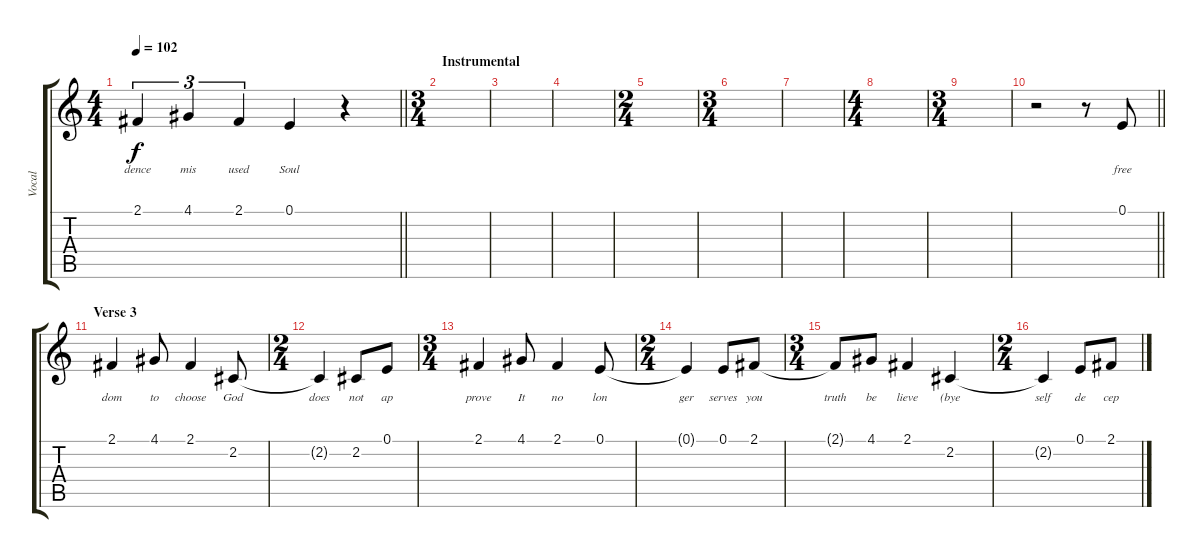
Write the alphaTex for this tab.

\track ("Vocal" "Vocal") {instrument acousticgrandpiano}
\staff {score tabs}
\tuning (E4 B3 G3 D3 A2 E2) {hide}
\ts (4 4)
\tempo 102
\clef g2
\barLineRight lightlight
\ks c
2.1{t}.4{tu (3 2) lyrics (0 "dence") lyrics (1 "") lyrics (2 "") lyrics (3 "") lyrics (4 "") dy f} 4.1.4{tu (3 2) lyrics (0 "mis") lyrics (1 "") lyrics (2 "") lyrics (3 "") lyrics (4 "")} 2.1.4{tu (3 2) lyrics (0 "used") lyrics (1 "") lyrics (2 "") lyrics (3 "") lyrics (4 "")} 0.1.4{lyrics (0 "Soul") lyrics (1 "") lyrics (2 "") lyrics (3 "") lyrics (4 "")} r.4 |
\ts (3 4)
\section ("" "Instrumental")
|
|
|
\ts (2 4)
|
\ts (3 4)
|
|
\ts (4 4)
|
\ts (3 4)
|
\barLineRight lightlight
r.2 r.8 0.1.8{lyrics (0 "free") lyrics (1 "") lyrics (2 "") lyrics (3 "") lyrics (4 "")} |
\section ("" "Verse 3")
2.1.4{lyrics (0 "dom") lyrics (1 "") lyrics (2 "") lyrics (3 "") lyrics (4 "")} 4.1.8{lyrics (0 "to") lyrics (1 "") lyrics (2 "") lyrics (3 "") lyrics (4 "")} 2.1.4{lyrics (0 "choose") lyrics (1 "") lyrics (2 "") lyrics (3 "") lyrics (4 "")} 2.2.8{lyrics (0 "God") lyrics (1 "") lyrics (2 "") lyrics (3 "") lyrics (4 "")} |
\ts (2 4)
2.2{t}.4{lyrics (0 "does") lyrics (1 "") lyrics (2 "") lyrics (3 "") lyrics (4 "")} 2.2.8{lyrics (0 "not") lyrics (1 "") lyrics (2 "") lyrics (3 "") lyrics (4 "")} 0.1.8{lyrics (0 "ap") lyrics (1 "") lyrics (2 "") lyrics (3 "") lyrics (4 "")} |
\ts (3 4)
2.1.4{lyrics (0 "prove") lyrics (1 "") lyrics (2 "") lyrics (3 "") lyrics (4 "")} 4.1.8{lyrics (0 "It") lyrics (1 "") lyrics (2 "") lyrics (3 "") lyrics (4 "")} 2.1.4{lyrics (0 "no") lyrics (1 "") lyrics (2 "") lyrics (3 "") lyrics (4 "")} 0.1.8{lyrics (0 "lon") lyrics (1 "") lyrics (2 "") lyrics (3 "") lyrics (4 "")} |
\ts (2 4)
0.1{t}.4{lyrics (0 "ger") lyrics (1 "") lyrics (2 "") lyrics (3 "") lyrics (4 "")} 0.1.8{lyrics (0 "serves") lyrics (1 "") lyrics (2 "") lyrics (3 "") lyrics (4 "")} 2.1.8{lyrics (0 "you") lyrics (1 "") lyrics (2 "") lyrics (3 "") lyrics (4 "")} |
\ts (3 4)
2.1{t}.8{lyrics (0 "truth") lyrics (1 "") lyrics (2 "") lyrics (3 "") lyrics (4 "")} 4.1.8{lyrics (0 "be") lyrics (1 "") lyrics (2 "") lyrics (3 "") lyrics (4 "")} 2.1.4{lyrics (0 "lieve") lyrics (1 "") lyrics (2 "") lyrics (3 "") lyrics (4 "")} 2.2.4{lyrics (0 "(bye") lyrics (1 "") lyrics (2 "") lyrics (3 "") lyrics (4 "")} |
\ts (2 4)
2.2{t}.4{lyrics (0 "self") lyrics (1 "") lyrics (2 "") lyrics (3 "") lyrics (4 "")} 0.1.8{lyrics (0 "de") lyrics (1 "") lyrics (2 "") lyrics (3 "") lyrics (4 "")} 2.1.8{lyrics (0 "cep") lyrics (1 "") lyrics (2 "") lyrics (3 "") lyrics (4 "")}
